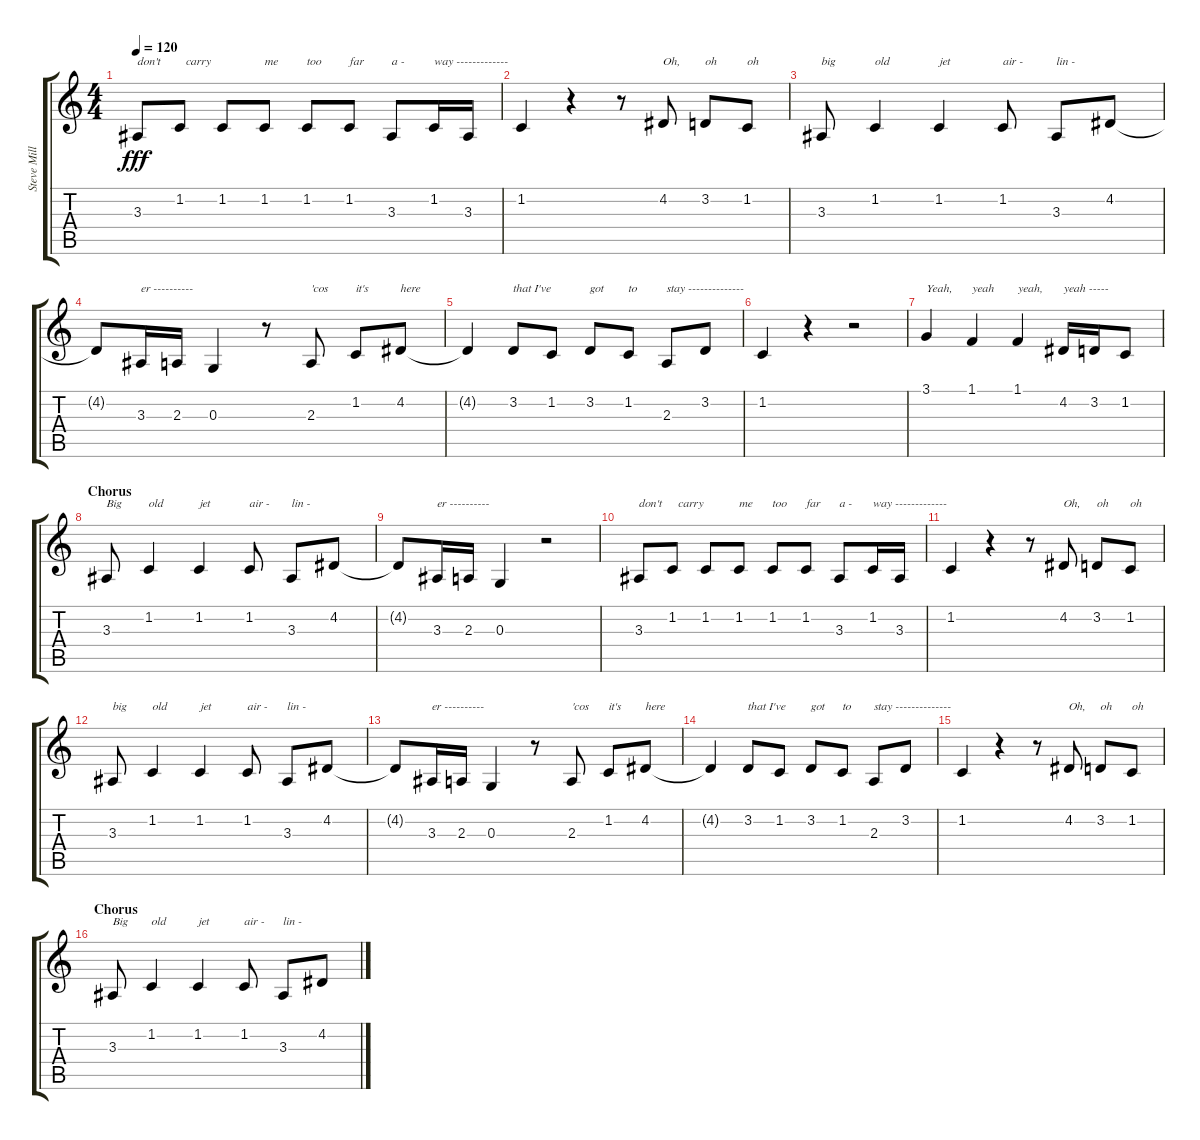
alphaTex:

\track ("Steve Miller Vocal" "Steve Mill") {instrument altosax}
\staff {score tabs}
\tuning (E4 B3 G3 D3 A2 E2) {hide}
\ts (4 4)
\tempo 120
\clef g2
\ks c
3.3.8{txt "don't" dy fff} 1.2.8{txt "  carry"} 1.2.8 1.2.8{txt "me"} 1.2.8{txt "too"} 1.2.8{txt "far"} 3.3.8{txt "a -"} 1.2.16{txt "way -------------"} 3.3.16 |
1.2.4{txt " "} r.4 r.8 4.2.8{txt "Oh,"} 3.2.8{txt "oh"} 1.2.8{txt "oh"} |
3.3.8{txt "big"} 1.2.4{txt "old"} 1.2.4{txt "jet"} 1.2.8{txt "air -"} 3.3.8{txt "lin -"} 4.2.8 |
4.2{t}.8 3.3.16{txt "er ----------"} 2.3.16 0.3.4 r.8 2.3.8{txt "'cos"} 1.2.8{txt "it's"} 4.2.8{txt "here"} |
4.2{t}.4 3.2.8{txt "that I've"} 1.2.8 3.2.8{txt "got"} 1.2.8{txt "to"} 2.3.8{txt "stay --------------"} 3.2.8 |
1.2.4 r.4 r.2 |
3.1.4{txt "Yeah,"} 1.1.4{txt "yeah"} 1.1.4{txt "yeah,"} 4.2.16{txt "yeah -----"} 3.2.16 1.2.8 |
\section ("" "Chorus")
3.3.8{txt "Big"} 1.2.4{txt "old"} 1.2.4{txt "jet"} 1.2.8{txt "air -"} 3.3.8{txt "lin -"} 4.2.8 |
4.2{t}.8 3.3.16{txt "er ----------"} 2.3.16 0.3.4 r.2 |
3.3.8{txt "don't"} 1.2.8{txt "  carry"} 1.2.8 1.2.8{txt "me"} 1.2.8{txt "too"} 1.2.8{txt "far"} 3.3.8{txt "a -"} 1.2.16{txt "way -------------"} 3.3.16 |
1.2.4{txt " "} r.4 r.8 4.2.8{txt "Oh,"} 3.2.8{txt "oh"} 1.2.8{txt "oh"} |
3.3.8{txt "big"} 1.2.4{txt "old"} 1.2.4{txt "jet"} 1.2.8{txt "air -"} 3.3.8{txt "lin -"} 4.2.8 |
4.2{t}.8 3.3.16{txt "er ----------"} 2.3.16 0.3.4 r.8 2.3.8{txt "'cos"} 1.2.8{txt "it's"} 4.2.8{txt "here"} |
4.2{t}.4 3.2.8{txt "that I've"} 1.2.8 3.2.8{txt "got"} 1.2.8{txt "to"} 2.3.8{txt "stay --------------"} 3.2.8 |
1.2.4 r.4 r.8 4.2.8{txt "Oh,"} 3.2.8{txt "oh"} 1.2.8{txt "oh"} |
\section ("" "Chorus")
3.3.8{txt "Big"} 1.2.4{txt "old"} 1.2.4{txt "jet"} 1.2.8{txt "air -"} 3.3.8{txt "lin -"} 4.2.8
